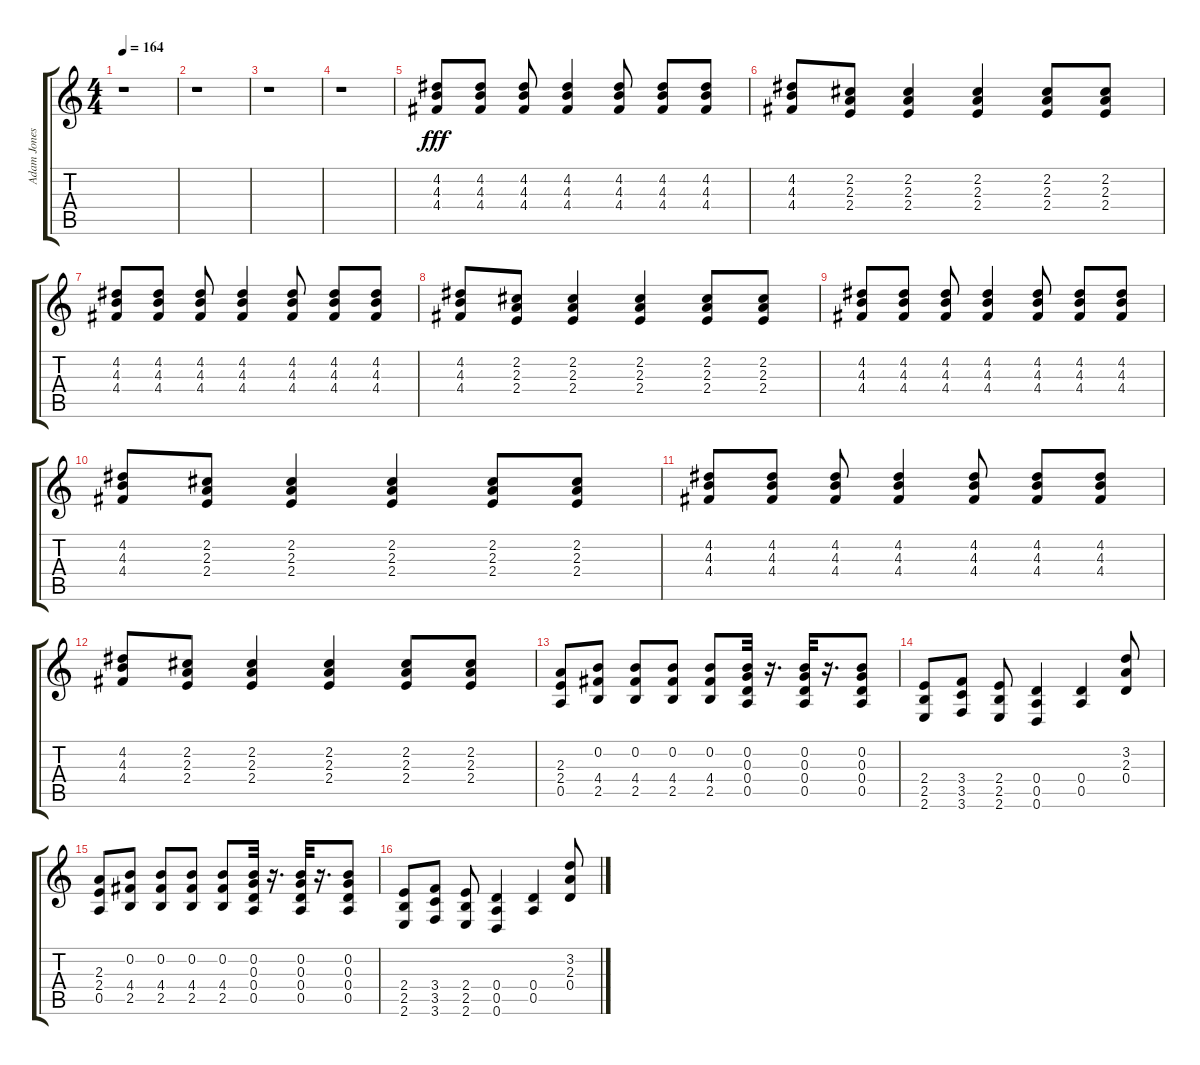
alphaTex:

\track ("Adam Jones" "Adam Jones") {instrument distortionguitar}
\staff {score tabs}
\tuning (E4 B3 G3 D3 A2 D2) {hide}
\ts (4 4)
\tempo 164
\clef g2
\ks c
r.1{dy fff} |
r.1 |
r.1 |
r.1 |
(4.2 4.3 4.4).8 (4.2 4.3 4.4).8 (4.2 4.3 4.4).8 (4.2 4.3 4.4).4 (4.2 4.3 4.4).8 (4.2 4.3 4.4).8 (4.2 4.3 4.4).8 |
(4.2 4.3 4.4).8 (2.2 2.3 2.4).8 (2.2 2.3 2.4).4 (2.2 2.3 2.4).4 (2.2 2.3 2.4).8 (2.2 2.3 2.4).8 |
(4.2 4.3 4.4).8 (4.2 4.3 4.4).8 (4.2 4.3 4.4).8 (4.2 4.3 4.4).4 (4.2 4.3 4.4).8 (4.2 4.3 4.4).8 (4.2 4.3 4.4).8 |
(4.2 4.3 4.4).8 (2.2 2.3 2.4).8 (2.2 2.3 2.4).4 (2.2 2.3 2.4).4 (2.2 2.3 2.4).8 (2.2 2.3 2.4).8 |
(4.2 4.3 4.4).8 (4.2 4.3 4.4).8 (4.2 4.3 4.4).8 (4.2 4.3 4.4).4 (4.2 4.3 4.4).8 (4.2 4.3 4.4).8 (4.2 4.3 4.4).8 |
(4.2 4.3 4.4).8 (2.2 2.3 2.4).8 (2.2 2.3 2.4).4 (2.2 2.3 2.4).4 (2.2 2.3 2.4).8 (2.2 2.3 2.4).8 |
(4.2 4.3 4.4).8 (4.2 4.3 4.4).8 (4.2 4.3 4.4).8 (4.2 4.3 4.4).4 (4.2 4.3 4.4).8 (4.2 4.3 4.4).8 (4.2 4.3 4.4).8 |
(4.2 4.3 4.4).8 (2.2 2.3 2.4).8 (2.2 2.3 2.4).4 (2.2 2.3 2.4).4 (2.2 2.3 2.4).8 (2.2 2.3 2.4).8 |
(2.3 2.4 0.5).8 (0.2 4.4 2.5).8 (0.2 4.4 2.5).8 (0.2 4.4 2.5).8 (0.2 4.4 2.5).8 (0.2 0.3 0.4 0.5).32 r.16{d} (0.2 0.3 0.4 0.5).32 r.16{d} (0.2 0.3 0.4 0.5).8 |
(2.4 2.5 2.6).8 (3.4 3.5 3.6).8 (2.4 2.5 2.6).8 (0.4 0.5 0.6).4 (0.4 0.5).4 (3.2 2.3 0.4).8 |
(2.3 2.4 0.5).8 (0.2 4.4 2.5).8 (0.2 4.4 2.5).8 (0.2 4.4 2.5).8 (0.2 4.4 2.5).8 (0.2 0.3 0.4 0.5).32 r.16{d} (0.2 0.3 0.4 0.5).32 r.16{d} (0.2 0.3 0.4 0.5).8 |
(2.4 2.5 2.6).8 (3.4 3.5 3.6).8 (2.4 2.5 2.6).8 (0.4 0.5 0.6).4 (0.4 0.5).4 (3.2 2.3 0.4).8
